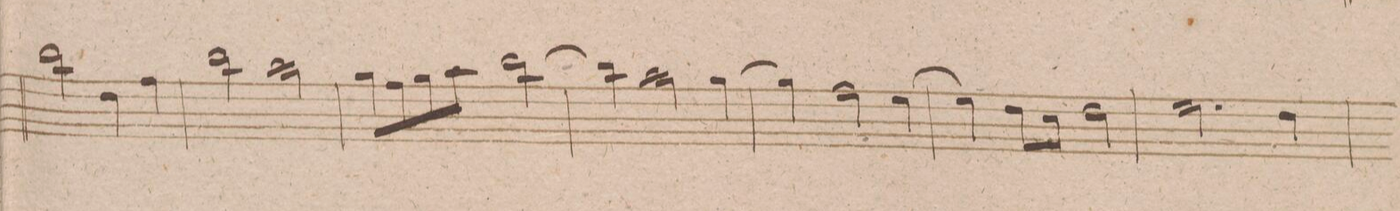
**kern	**dynam
*I"Flauto 2do	*
*clefG2	*
*k[f#c#g#d#]	*
*met(c)	*
*M4/4	*
2bb\	.
4dd#\	.
4ff#\	.
=66	=66
2bb\	.
2aa\	.
=67	=67
8gg#\L	.
8ff#\	.
8gg#\	.
*8\left	*
8aa\J	.
[2bb\	.
=68	=68
4bb\]	.
2aa\	.
[4gg#\	.
=69	=69
4gg#\]	.
2ff#\	.
[4ee\	.
=70	=70
4ee\]	.
*8\right	*
8dd#\L	.
8cc#\J	.
2dd#\	.
=71	=71
2.ee\	.
4dd#\	.
=72	=72
*-	*-
